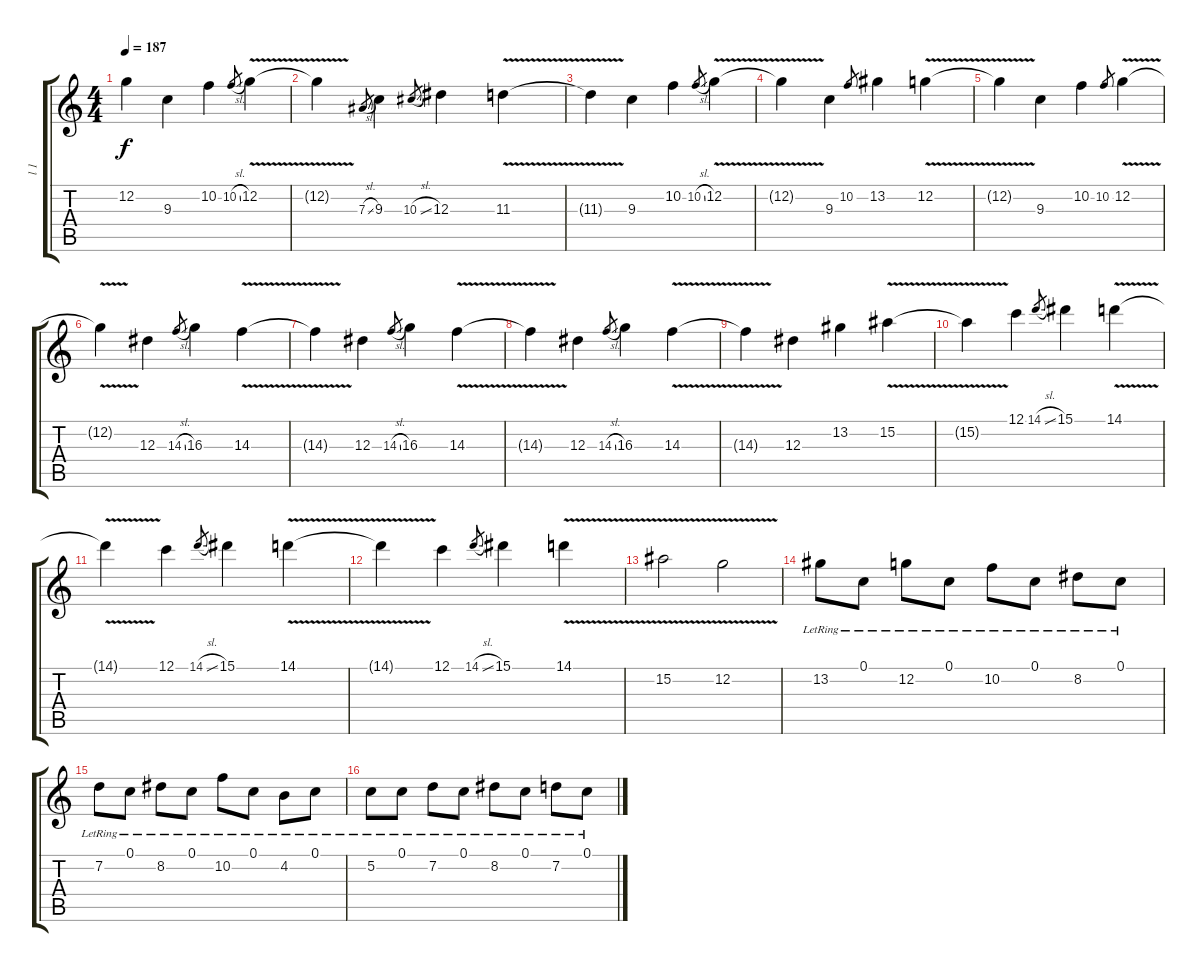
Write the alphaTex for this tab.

\track ("l 1" "l 1") {instrument overdrivenguitar}
\staff {score tabs}
\tuning (C4 G3 Eb3 Bb2 F2 C2) {hide}
\ts (4 4)
\tempo 187
\clef g2
\ks c
12.2{t}.4{dy f} 9.3.4 10.2.4 10.2{sl}.8{gr} 12.2{v}.4 |
12.2{t}.4 7.3{sl}.8{gr} 9.3.4 10.3{sl}.8{gr} 12.3.4 11.3{v}.4 |
11.3{t}.4 9.3.4 10.2.4 10.2{sl}.8{gr} 12.2{v}.4 |
12.2{t}.4 9.3.4 10.2.8{gr} 13.2.4 12.2{v}.4 |
12.2{t}.4 9.3.4 10.2.4 10.2.8{gr} 12.2{v}.4 |
12.2{t}.4 12.3.4 14.3{sl}.8{gr} 16.3.4 14.3{v}.4 |
14.3{t}.4 12.3.4 14.3{sl}.8{gr} 16.3.4 14.3{v}.4 |
14.3{t}.4 12.3.4 14.3{sl}.8{gr} 16.3.4 14.3{v}.4 |
14.3{t}.4 12.3.4 13.2.4 15.2{v}.4 |
15.2{t}.4 12.1.4 14.1{sl}.8{gr} 15.1.4 14.1{v}.4 |
14.1{t}.4 12.1.4 14.1{sl}.8{gr} 15.1.4 14.1{v}.4 |
14.1{t}.4 12.1.4 14.1{sl}.8{gr} 15.1.4 14.1{v}.4 |
15.2{v}.2 12.2{v}.2 |
13.2{lr}.8 0.1{lr}.8 12.2{lr}.8 0.1{lr}.8 10.2{lr}.8 0.1{lr}.8 8.2{lr}.8 0.1{lr}.8 |
7.2{lr}.8 0.1{lr}.8 8.2{lr}.8 0.1{lr}.8 10.2{lr}.8 0.1{lr}.8 4.2{lr}.8 0.1{lr}.8 |
5.2{lr}.8 0.1{lr}.8 7.2{lr}.8 0.1{lr}.8 8.2{lr}.8 0.1{lr}.8 7.2{lr}.8 0.1{lr}.8
